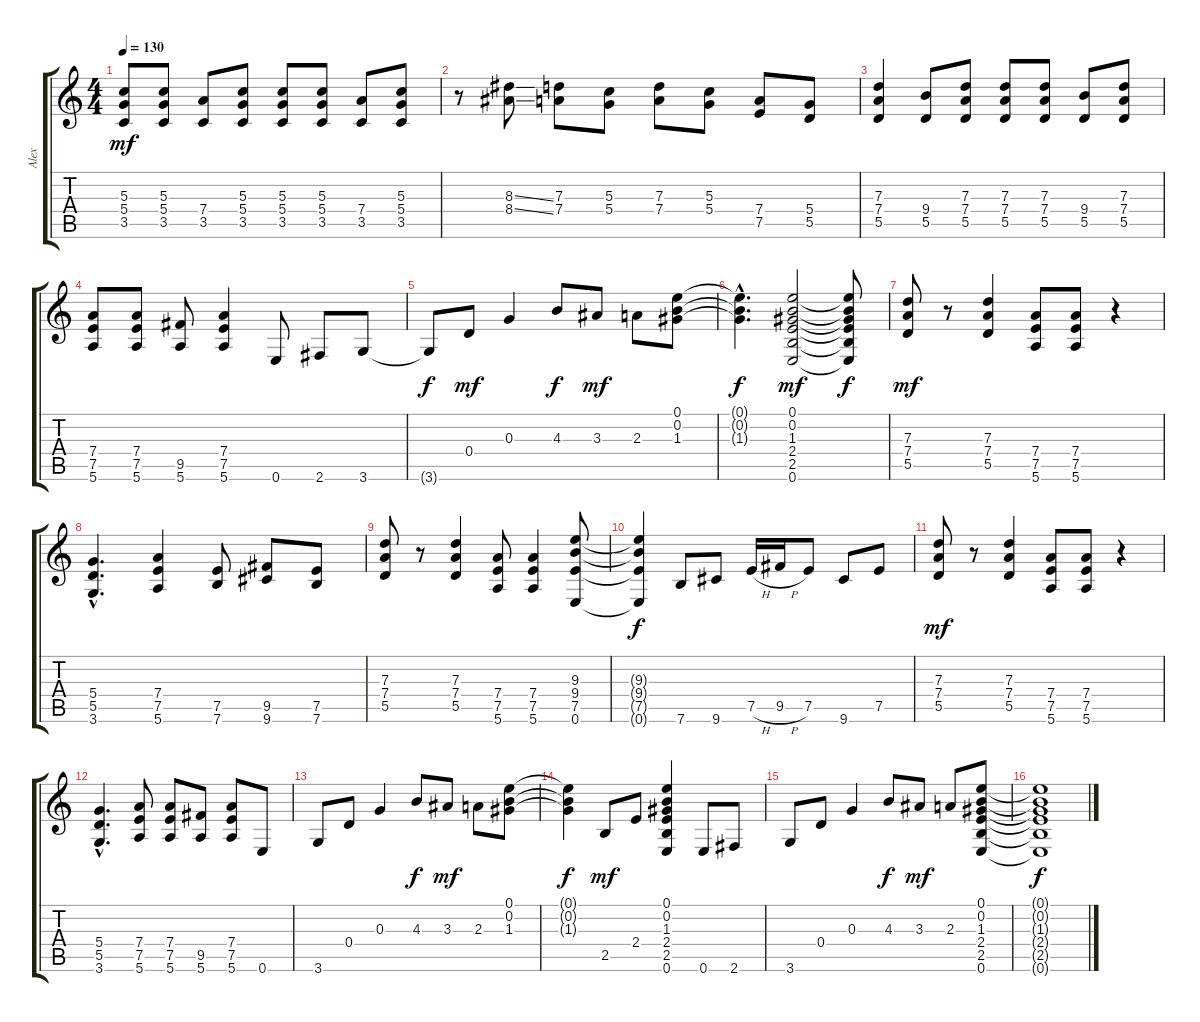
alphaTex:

\track ("Alex" "Alex") {instrument overdrivenguitar}
\staff {score tabs}
\tuning (E4 B3 G3 D3 A2 E2) {hide}
\ts (4 4)
\tempo 130
\clef g2
\ks c
(5.3 5.4 3.5).8{dy mf} (5.3 5.4 3.5).8 (7.4 3.5).8 (5.3 5.4 3.5).8 (5.3 5.4 3.5).8 (5.3 5.4 3.5).8 (7.4 3.5).8 (5.3 5.4 3.5).8 |
r.8 (8.3{ss} 8.4{ss}).8 (7.3 7.4).8 (5.3 5.4).8 (7.3 7.4).8 (5.3 5.4).8 (7.4 7.5).8 (5.4 5.5).8 |
(7.3 7.4 5.5).4 (9.4 5.5).8 (7.3 7.4 5.5).8 (7.3 7.4 5.5).8 (7.3 7.4 5.5).8 (9.4 5.5).8 (7.3 7.4 5.5).8 |
(7.4 7.5 5.6).8 (7.4 7.5 5.6).8 (9.5 5.6).8 (7.4 7.5 5.6).4 0.6.8 2.6.8 3.6.8 |
3.6{t}.8{dy f} 0.4.8{dy mf} 0.3.4 4.3.8{dy f} 3.3.8{dy mf} 2.3.8 (0.1 0.2 1.3).8 |
(0.1{hac t} 0.2{hac t} 1.3{hac t}).4{d dy f} (0.1 0.2 1.3 2.4 2.5 0.6).2{dy mf} (0.1{t} 0.2{t} 1.3{t} 2.4{t} 2.5{t} 0.6{t}).8{dy f} |
(7.3 7.4 5.5).8{dy mf} r.8 (7.3 7.4 5.5).4 (7.4 7.5 5.6).8 (7.4 7.5 5.6).8 r.4 |
(5.4{hac} 5.5{hac} 3.6{hac}).4{d} (7.4 7.5 5.6).4 (7.5 7.6).8 (9.5 9.6).8 (7.5 7.6).8 |
(7.3 7.4 5.5).8 r.8 (7.3 7.4 5.5).4 (7.4 7.5 5.6).8 (7.4 7.5 5.6).4 (9.3 9.4 7.5 0.6).8 |
(9.3{t} 9.4{t} 7.5{t} 0.6{t}).4{dy f} 7.6.8 9.6.8 7.5{h}.16 9.5{h}.16 7.5.8 9.6.8 7.5.8 |
(7.3 7.4 5.5).8{dy mf} r.8 (7.3 7.4 5.5).4 (7.4 7.5 5.6).8 (7.4 7.5 5.6).8 r.4 |
(5.4{hac} 5.5{hac} 3.6{hac}).4{d} (7.4 7.5 5.6).8 (7.4 7.5 5.6).8 (9.5 5.6).8 (7.4 7.5 5.6).8 0.6.8 |
3.6.8 0.4.8 0.3.4 4.3.8{dy f} 3.3.8{dy mf} 2.3.8 (0.1 0.2 1.3).8 |
(0.1{t} 0.2{t} 1.3{t}).4{dy f} 2.5.8{dy mf} 2.4.8 (0.1 0.2 1.3 2.4 2.5 0.6).4 0.6.8 2.6.8 |
3.6.8 0.4.8 0.3.4 4.3.8{dy f} 3.3.8{dy mf} 2.3.8 (0.1 0.2 1.3 2.4 2.5 0.6).8 |
(0.1{t} 0.2{t} 1.3{t} 2.4{t} 2.5{t} 0.6{t}).1{dy f}
